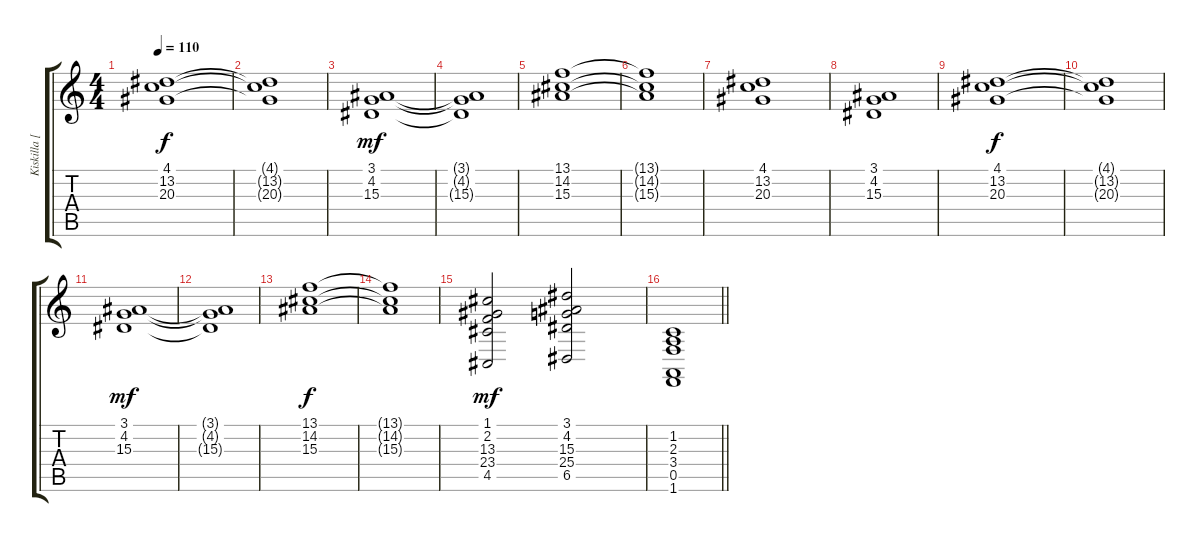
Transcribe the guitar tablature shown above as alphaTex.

\track ("Kiskilla [Teclado]" "Kiskilla [") {instrument churchorgan}
\staff {score tabs}
\tuning (E4 B3 G3 D3 A2 E2) {hide}
\ts (4 4)
\tempo 110
\clef g2
\ks c
(4.1 13.2 20.3).1{dy f} |
(4.1{t} 13.2{t} 20.3{t}).1 |
(3.1 4.2 15.3).1{dy mf} |
(3.1{t} 4.2{t} 15.3{t}).1 |
(13.1 14.2 15.3).1 |
(13.1{t} 14.2{t} 15.3{t}).1 |
(4.1 13.2 20.3).1 |
(3.1 4.2 15.3).1 |
(4.1 13.2 20.3).1{dy f} |
(4.1{t} 13.2{t} 20.3{t}).1 |
(3.1 4.2 15.3).1{dy mf} |
(3.1{t} 4.2{t} 15.3{t}).1 |
(13.1 14.2 15.3).1{dy f} |
(13.1{t} 14.2{t} 15.3{t}).1 |
(1.1 2.2 13.3 23.4 4.5).2{dy mf} (3.1 4.2 15.3 25.4 6.5).2 |
\barLineRight lightlight
(1.2 2.3 3.4 0.5 1.6).1
